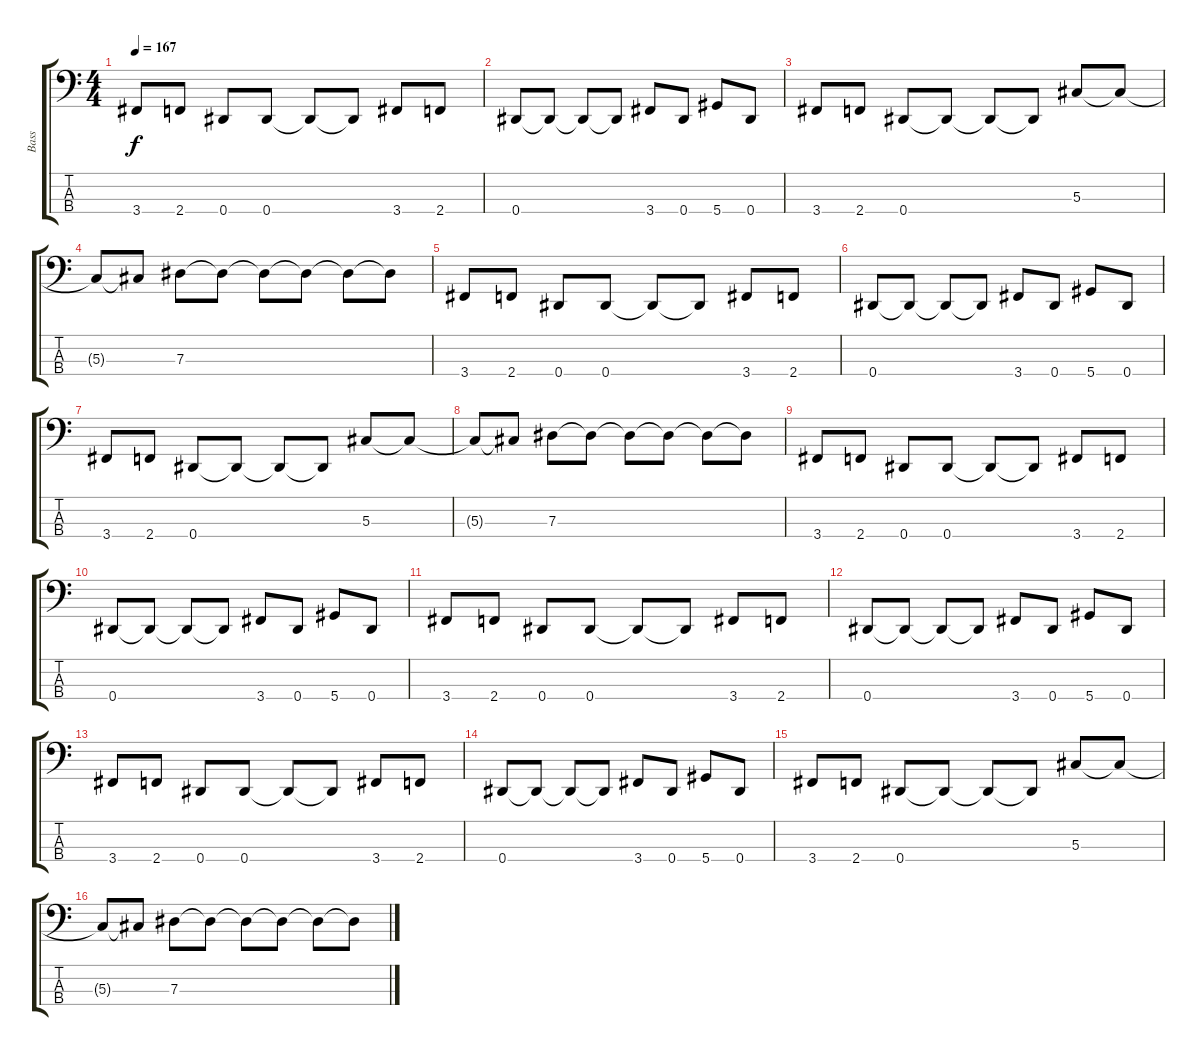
\track ("Bass" "Bass") {instrument electricbasspick}
\staff {score tabs}
\tuning (Gb2 Db2 Ab1 Eb1) {hide}
\ts (4 4)
\tempo 167
\clef f4
\ks c
3.4.8{dy f} 2.4.8 0.4.8 0.4.8 0.4{t}.8 0.4{t}.8 3.4.8 2.4.8 |
0.4.8 0.4{t}.8 0.4{t}.8 0.4{t}.8 3.4.8 0.4.8 5.4.8 0.4.8 |
3.4.8 2.4.8 0.4.8 0.4{t}.8 0.4{t}.8 0.4{t}.8 5.3.8 5.3{t}.8 |
5.3{t}.8 5.3{t}.8 7.3.8 7.3{t}.8 7.3{t}.8 7.3{t}.8 7.3{t}.8 7.3{t}.8 |
3.4.8 2.4.8 0.4.8 0.4.8 0.4{t}.8 0.4{t}.8 3.4.8 2.4.8 |
0.4.8 0.4{t}.8 0.4{t}.8 0.4{t}.8 3.4.8 0.4.8 5.4.8 0.4.8 |
3.4.8 2.4.8 0.4.8 0.4{t}.8 0.4{t}.8 0.4{t}.8 5.3.8 5.3{t}.8 |
5.3{t}.8 5.3{t}.8 7.3.8 7.3{t}.8 7.3{t}.8 7.3{t}.8 7.3{t}.8 7.3{t}.8 |
3.4.8 2.4.8 0.4.8 0.4.8 0.4{t}.8 0.4{t}.8 3.4.8 2.4.8 |
0.4.8 0.4{t}.8 0.4{t}.8 0.4{t}.8 3.4.8 0.4.8 5.4.8 0.4.8 |
3.4.8 2.4.8 0.4.8 0.4.8 0.4{t}.8 0.4{t}.8 3.4.8 2.4.8 |
0.4.8 0.4{t}.8 0.4{t}.8 0.4{t}.8 3.4.8 0.4.8 5.4.8 0.4.8 |
3.4.8 2.4.8 0.4.8 0.4.8 0.4{t}.8 0.4{t}.8 3.4.8 2.4.8 |
0.4.8 0.4{t}.8 0.4{t}.8 0.4{t}.8 3.4.8 0.4.8 5.4.8 0.4.8 |
3.4.8 2.4.8 0.4.8 0.4{t}.8 0.4{t}.8 0.4{t}.8 5.3.8 5.3{t}.8 |
5.3{t}.8 5.3{t}.8 7.3.8 7.3{t}.8 7.3{t}.8 7.3{t}.8 7.3{t}.8 7.3{t}.8
